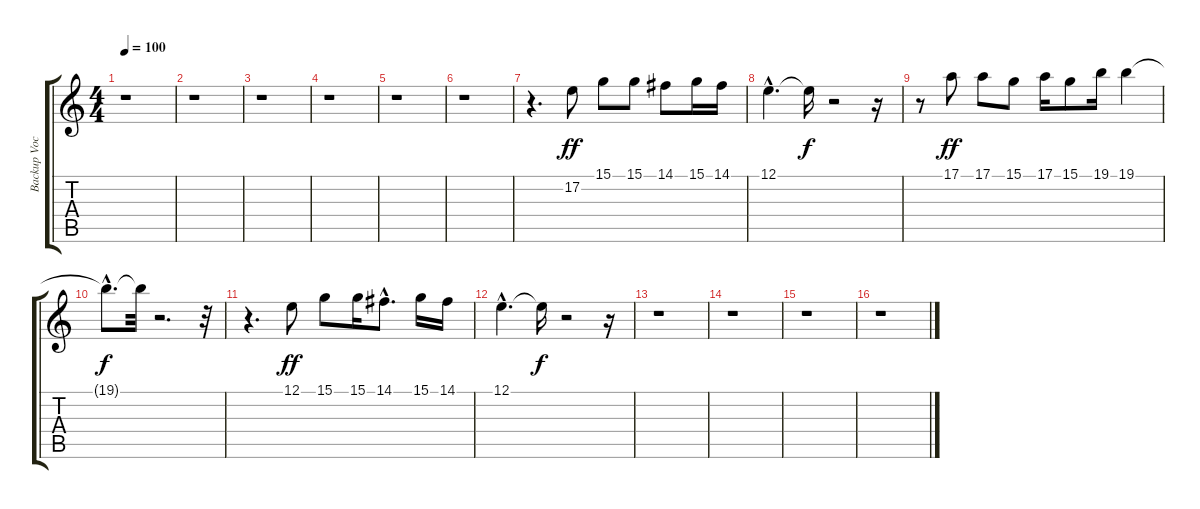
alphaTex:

\track ("Backup Vocals" "Backup Voc") {instrument voiceoohs}
\staff {score tabs}
\tuning (E4 B3 G3 D3 A2 E2) {hide}
\ts (4 4)
\tempo 100
\clef g2
\ks c
r.1{dy ff} |
r.1 |
r.1 |
r.1 |
r.1 |
r.1 |
r.4{d} 17.2.8 15.1.8 15.1.8 14.1.8 15.1.16 14.1.16 |
12.1{hac}.4{d} 12.1{t}.16{dy f} r.2 r.16 |
r.8 17.1.8{dy ff} 17.1.8 15.1.8 17.1.16 15.1.8 19.1.16 19.1.4 |
19.1{hac t}.8{d dy f} 19.1{t}.32 r.2{d} r.32 |
r.4{d} 12.1.8{dy ff} 15.1.8 15.1.16 14.1{hac}.8{d} 15.1.16 14.1.16 |
12.1{hac}.4{d} 12.1{t}.16{dy f} r.2 r.16 |
r.1 |
r.1 |
r.1 |
r.1
